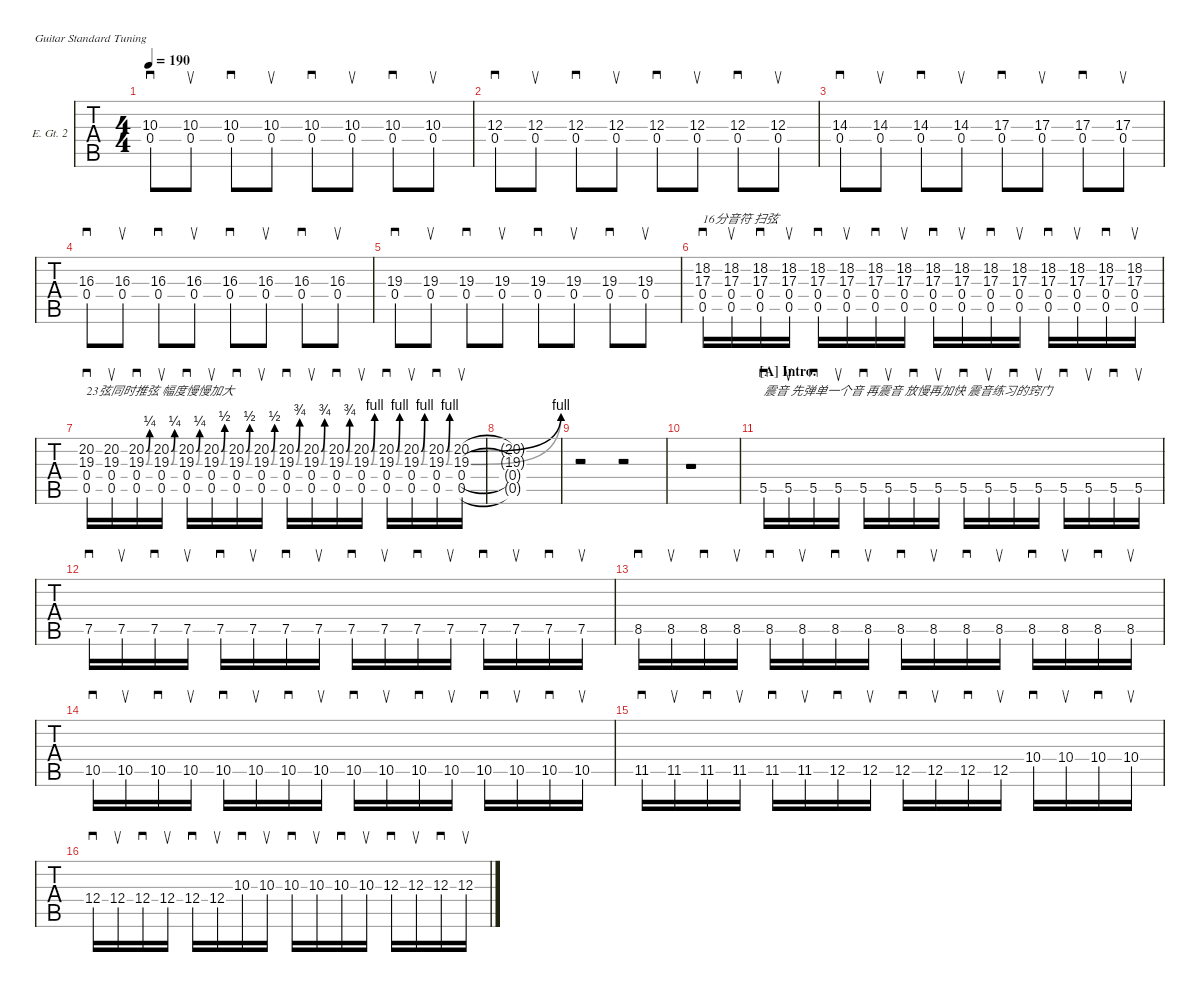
\defaultSystemsLayout 4
\hideDynamics
\bracketExtendMode nobrackets
\firstSystemTrackNameOrientation horizontal
\track ("Lead Guitar" "E. Gt. 2") {defaultSystemsLayout 4 instrument distortionguitar}
\staff {tabs}
\tuning (E4 B3 G3 D3 A2 E2)
\ts (4 4)
\tempo 190
\clef g2
\ks dminor
(0.4{acc forcenatural} 10.3{acc forcenatural}).8{sd dy mf} (0.4{acc forcenatural} 10.3{acc forcenatural}).8{su} (0.4{acc forcenatural} 10.3{acc forcenatural}).8{sd} (0.4{acc forcenatural} 10.3{acc forcenatural}).8{su} (0.4{acc forcenatural} 10.3{acc forcenatural}).8{sd} (0.4{acc forcenatural} 10.3{acc forcenatural}).8{su} (0.4{acc forcenatural} 10.3{acc forcenatural}).8{sd} (0.4{acc forcenatural} 10.3{acc forcenatural}).8{su} |
(0.4{acc forcenatural} 12.3{acc forcenatural}).8{sd} (0.4{acc forcenatural} 12.3{acc forcenatural}).8{su} (0.4{acc forcenatural} 12.3{acc forcenatural}).8{sd} (0.4{acc forcenatural} 12.3{acc forcenatural}).8{su} (0.4{acc forcenatural} 12.3{acc forcenatural}).8{sd} (0.4{acc forcenatural} 12.3{acc forcenatural}).8{su} (0.4{acc forcenatural} 12.3{acc forcenatural}).8{sd} (0.4{acc forcenatural} 12.3{acc forcenatural}).8{su} |
(0.4{acc forcenatural} 14.3{acc forcenatural}).8{sd} (0.4{acc forcenatural} 14.3{acc forcenatural}).8{su} (0.4{acc forcenatural} 14.3{acc forcenatural}).8{sd} (0.4{acc forcenatural} 14.3{acc forcenatural}).8{su} (0.4{acc forcenatural} 17.3{acc forcenatural}).8{sd} (0.4{acc forcenatural} 17.3{acc forcenatural}).8{su} (0.4{acc forcenatural} 17.3{acc forcenatural}).8{sd} (0.4{acc forcenatural} 17.3{acc forcenatural}).8{su} |
(0.4{acc forcenatural} 16.3{acc forcenatural}).8{sd} (0.4{acc forcenatural} 16.3{acc forcenatural}).8{su} (0.4{acc forcenatural} 16.3{acc forcenatural}).8{sd} (0.4{acc forcenatural} 16.3{acc forcenatural}).8{su} (0.4{acc forcenatural} 16.3{acc forcenatural}).8{sd} (0.4{acc forcenatural} 16.3{acc forcenatural}).8{su} (0.4{acc forcenatural} 16.3{acc forcenatural}).8{sd} (0.4{acc forcenatural} 16.3{acc forcenatural}).8{su} |
(0.4{acc forcenatural} 19.3{acc forcenatural}).8{sd} (0.4{acc forcenatural} 19.3{acc forcenatural}).8{su} (0.4{acc forcenatural} 19.3{acc forcenatural}).8{sd} (0.4{acc forcenatural} 19.3{acc forcenatural}).8{su} (0.4{acc forcenatural} 19.3{acc forcenatural}).8{sd} (0.4{acc forcenatural} 19.3{acc forcenatural}).8{su} (0.4{acc forcenatural} 19.3{acc forcenatural}).8{sd} (0.4{acc forcenatural} 19.3{acc forcenatural}).8{su} |
(18.2{acc forcenatural} 17.3{acc forcenatural} 0.4{acc forcenatural} 0.5{acc forcenatural}).16{sd txt "16分音符 扫弦"} (18.2{acc forcenatural} 17.3{acc forcenatural} 0.4{acc forcenatural} 0.5{acc forcenatural}).16{su} (18.2{acc forcenatural} 17.3{acc forcenatural} 0.4{acc forcenatural} 0.5{acc forcenatural}).16{sd} (18.2{acc forcenatural} 17.3{acc forcenatural} 0.4{acc forcenatural} 0.5{acc forcenatural}).16{su} (18.2{acc forcenatural} 17.3{acc forcenatural} 0.4{acc forcenatural} 0.5{acc forcenatural}).16{sd} (18.2{acc forcenatural} 17.3{acc forcenatural} 0.4{acc forcenatural} 0.5{acc forcenatural}).16{su} (18.2{acc forcenatural} 17.3{acc forcenatural} 0.4{acc forcenatural} 0.5{acc forcenatural}).16{sd} (18.2{acc forcenatural} 17.3{acc forcenatural} 0.4{acc forcenatural} 0.5{acc forcenatural}).16{su} (18.2{acc forcenatural} 17.3{acc forcenatural} 0.4{acc forcenatural} 0.5{acc forcenatural}).16{sd} (18.2{acc forcenatural} 17.3{acc forcenatural} 0.4{acc forcenatural} 0.5{acc forcenatural}).16{su} (18.2{acc forcenatural} 17.3{acc forcenatural} 0.4{acc forcenatural} 0.5{acc forcenatural}).16{sd} (18.2{acc forcenatural} 17.3{acc forcenatural} 0.4{acc forcenatural} 0.5{acc forcenatural}).16{su} (18.2{acc forcenatural} 17.3{acc forcenatural} 0.4{acc forcenatural} 0.5{acc forcenatural}).16{sd} (18.2{acc forcenatural} 17.3{acc forcenatural} 0.4{acc forcenatural} 0.5{acc forcenatural}).16{su} (18.2{acc forcenatural} 17.3{acc forcenatural} 0.4{acc forcenatural} 0.5{acc forcenatural}).16{sd} (18.2{acc forcenatural} 17.3{acc forcenatural} 0.4{acc forcenatural} 0.5{acc forcenatural}).16{su} |
(20.2{acc forcenatural} 19.3{acc forcenatural} 0.4{acc forcenatural} 0.5{acc forcenatural}).16{sd txt "23弦同时推弦 幅度慢慢加大"} (20.2{acc forcenatural} 19.3{acc forcenatural} 0.4{acc forcenatural} 0.5{acc forcenatural}).16{su} (20.2{be (bend 0 0 16.2 1) acc forcenatural} 19.3{be (bend 0 0 18.599999999999998 1) acc forcenatural} 0.4{acc forcenatural} 0.5{acc forcenatural}).16{sd} (20.2{be (bend 0 0 16.8 1) acc forcenatural} 19.3{be (bend 0 0 20.4 1) acc forcenatural} 0.4{acc forcenatural} 0.5{acc forcenatural}).16{su} (20.2{be (bend 0 0 18.599999999999998 1) acc forcenatural} 19.3{be (bend 0 0 16.8 1) acc forcenatural} 0.4{acc forcenatural} 0.5{acc forcenatural}).16{sd} (20.2{be (bend 0 0 19.2 2) acc forcenatural} 19.3{be (bend 0 0 16.8 2) acc forcenatural} 0.4{acc forcenatural} 0.5{acc forcenatural}).16{su} (20.2{be (bend 0 0 18.599999999999998 2) acc forcenatural} 19.3{be (bend 0 0 18.599999999999998 2) acc forcenatural} 0.4{acc forcenatural} 0.5{acc forcenatural}).16{sd} (20.2{be (bend 0 0 18.599999999999998 2) acc forcenatural} 19.3{be (bend 0 0 16.2 2) acc forcenatural} 0.4{acc forcenatural} 0.5{acc forcenatural}).16{su} (20.2{be (bend 0 0 17.4 3) acc forcenatural} 19.3{be (bend 0 0 16.8 3) acc forcenatural} 0.4{acc forcenatural} 0.5{acc forcenatural}).16{sd} (20.2{be (bend 0 0 16.2 3) acc forcenatural} 19.3{be (bend 0 0 17.4 3) acc forcenatural} 0.4{acc forcenatural} 0.5{acc forcenatural}).16{su} (20.2{be (bend 0 0 16.2 3) acc forcenatural} 19.3{be (bend 0 0 15 3) acc forcenatural} 0.4{acc forcenatural} 0.5{acc forcenatural}).16{sd} (20.2{be (bend 0 0 15 4) acc forcenatural} 19.3{be (bend 0 0 15 4) acc forcenatural} 0.4{acc forcenatural} 0.5{acc forcenatural}).16{su} (20.2{be (bend 0 0 15 4) acc forcenatural} 19.3{be (bend 0 0 15 4) acc forcenatural} 0.4{acc forcenatural} 0.5{acc forcenatural}).16{sd} (20.2{be (bend 0 0 15 4) acc forcenatural} 19.3{be (bend 0 0 15 4) acc forcenatural} 0.4{acc forcenatural} 0.5{acc forcenatural}).16{su} (20.2{be (bend 0 0 15 4) acc forcenatural} 19.3{be (bend 0 0 15 4) acc forcenatural} 0.4{acc forcenatural} 0.5{acc forcenatural}).16{sd} (20.2{be (bend 0 0 0.6 4) acc forcenatural} 19.3{be (bend 0 0 0.6 4) acc forcenatural} 0.4{acc forcenatural} 0.5{acc forcenatural}).16{su} |
(20.2{t} 19.3{t} 0.4{t acc forcenatural} 0.5{t acc forcenatural}).1 |
r.2 r.2 |
\scale
0.477236 r.1 |
\section ("A" "Intro.")
5.5{acc forcenatural}.16{sd txt "震音 先弹单一个音 再震音 放慢再加快 震音练习的窍门" dy f} 5.5{acc forcenatural}.16{su} 5.5{acc forcenatural}.16{sd} 5.5{acc forcenatural}.16{su beam split} 5.5{acc forcenatural}.16{sd} 5.5{acc forcenatural}.16{su} 5.5{acc forcenatural}.16{sd} 5.5{acc forcenatural}.16{su} 5.5{acc forcenatural}.16{sd} 5.5{acc forcenatural}.16{su} 5.5{acc forcenatural}.16{sd} 5.5{acc forcenatural}.16{su beam split} 5.5{acc forcenatural}.16{sd} 5.5{acc forcenatural}.16{su} 5.5{acc forcenatural}.16{sd} 5.5{acc forcenatural}.16{su} |
7.5{acc forcenatural}.16{sd} 7.5{acc forcenatural}.16{su} 7.5{acc forcenatural}.16{sd} 7.5{acc forcenatural}.16{su beam split} 7.5{acc forcenatural}.16{sd} 7.5{acc forcenatural}.16{su} 7.5{acc forcenatural}.16{sd} 7.5{acc forcenatural}.16{su} 7.5{acc forcenatural}.16{sd} 7.5{acc forcenatural}.16{su} 7.5{acc forcenatural}.16{sd} 7.5{acc forcenatural}.16{su beam split} 7.5{acc forcenatural}.16{sd} 7.5{acc forcenatural}.16{su} 7.5{acc forcenatural}.16{sd} 7.5{acc forcenatural}.16{su} |
8.5{acc forcenatural}.16{sd} 8.5{acc forcenatural}.16{su} 8.5{acc forcenatural}.16{sd} 8.5{acc forcenatural}.16{su beam split} 8.5{acc forcenatural}.16{sd} 8.5{acc forcenatural}.16{su} 8.5{acc forcenatural}.16{sd} 8.5{acc forcenatural}.16{su} 8.5{acc forcenatural}.16{sd} 8.5{acc forcenatural}.16{su} 8.5{acc forcenatural}.16{sd} 8.5{acc forcenatural}.16{su beam split} 8.5{acc forcenatural}.16{sd} 8.5{acc forcenatural}.16{su} 8.5{acc forcenatural}.16{sd} 8.5{acc forcenatural}.16{su} |
10.5{acc forcenatural}.16{sd} 10.5{acc forcenatural}.16{su} 10.5{acc forcenatural}.16{sd} 10.5{acc forcenatural}.16{su beam split} 10.5{acc forcenatural}.16{sd} 10.5{acc forcenatural}.16{su} 10.5{acc forcenatural}.16{sd} 10.5{acc forcenatural}.16{su} 10.5{acc forcenatural}.16{sd} 10.5{acc forcenatural}.16{su} 10.5{acc forcenatural}.16{sd} 10.5{acc forcenatural}.16{su beam split} 10.5{acc forcenatural}.16{sd} 10.5{acc forcenatural}.16{su} 10.5{acc forcenatural}.16{sd} 10.5{acc forcenatural}.16{su} |
11.5{acc b}.16{sd} 11.5{acc b}.16{su} 11.5{acc b}.16{sd} 11.5{acc b}.16{su beam split} 11.5{acc b}.16{sd} 11.5{acc b}.16{su} 12.5{acc forcenatural}.16{sd} 12.5{acc forcenatural}.16{su} 12.5{acc forcenatural}.16{sd} 12.5{acc forcenatural}.16{su} 12.5{acc forcenatural}.16{sd} 12.5{acc forcenatural}.16{su beam split} 10.4{acc forcenatural}.16{sd} 10.4{acc forcenatural}.16{su} 10.4{acc forcenatural}.16{sd} 10.4{acc forcenatural}.16{su} |
12.4{acc forcenatural}.16{sd} 12.4{acc forcenatural}.16{su} 12.4{acc forcenatural}.16{sd} 12.4{acc forcenatural}.16{su beam split} 12.4{acc forcenatural}.16{sd} 12.4{acc forcenatural}.16{su} 10.3{acc forcenatural}.16{sd} 10.3{acc forcenatural}.16{su} 10.3{acc forcenatural}.16{sd beam merge} 10.3{acc forcenatural}.16{su beam merge} 10.3{acc forcenatural}.16{sd beam merge} 10.3{acc forcenatural}.16{su beam split} 12.3{acc forcenatural}.16{sd} 12.3{acc forcenatural}.16{su} 12.3{acc forcenatural}.16{sd} 12.3{acc forcenatural}.16{su}
